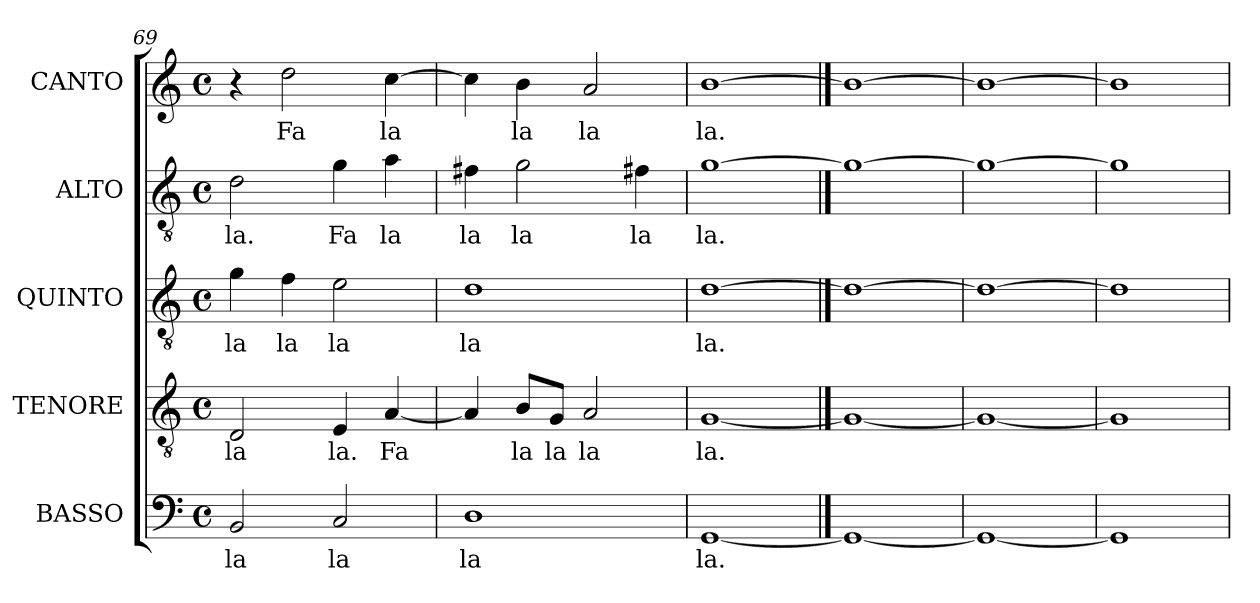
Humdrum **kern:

**kern	**text	**kern	**text	**kern	**text	**kern	**text	**kern	**text
*part5	*part5	*part4	*part4	*part3	*part3	*part2	*part2	*part1	*part1
*staff5	*staff5	*staff4	*staff4	*staff3	*staff3	*staff2	*staff2	*staff1	*staff1
*I"BASSO	*	*I"TENORE	*	*I"QUINTO	*	*I"ALTO	*	*I"CANTO	*
*I'B	*	*I'T	*	*	*	*I'A.	*	*	*
*clefF4	*	*clefGv2	*	*clefGv2	*	*clefGv2	*	*clefG2	*
*	*	*ITrd7c12	*	*ITrd7c12	*	*ITrd7c12	*	*	*
*k[]	*	*k[]	*	*k[]	*	*k[]	*	*k[]	*
*C:	*	*C:	*	*C:	*	*C:	*	*C:	*
*M4/4	*	*M4/4	*	*M4/4	*	*M4/4	*	*M4/4	*
*met(c)	*	*met(c)	*	*met(c)	*	*met(c)	*	*met(c)	*
=69	=69	=69	=69	=69	=69	=69	=69	=69	=69
!	!LO:LY:b:color=#000000	!	!	!	!	!	!	!	!
!	!	!	!LO:LY:b:color=#000000	!	!	!	!	!	!
!	!	!	!	!	!LO:LY:b:color=#000000	!	!	!	!
!	!	!	!	!	!	!	!LO:LY:b:color=#000000	!	!
2BBi/	la	2DDi/	la	4Gi\	la	2Di\	la.	4r	.
!	!	!	!	!	!LO:LY:b:color=#000000	!	!	!	!
!	!	!	!	!	!	!	!	!	!LO:LY:b:color=#000000
.	.	.	.	4Fi\	la	.	.	2ddi\	Fa
!	!LO:LY:b:color=#000000	!	!	!	!	!	!	!	!
!	!	!	!LO:LY:b:color=#000000	!	!	!	!	!	!
!	!	!	!	!	!LO:LY:b:color=#000000	!	!	!	!
!	!	!	!	!	!	!	!LO:LY:b:color=#000000	!	!
2Ci/	la	4EEi/	la.	2Ei\	la	4Gi\	Fa	.	.
!	!	!	!LO:LY:b:color=#000000	!	!	!	!	!	!
!	!	!	!	!	!	!	!LO:LY:b:color=#000000	!	!
!	!	!	!	!	!	!	!	!	!LO:LY:b:color=#000000
.	.	[<4AAi/	Fa	.	.	4Ai\	la	[>4cci\	la
=70	=70	=70	=70	=70	=70	=70	=70	=70	=70
!	!LO:LY:b:color=#000000	!	!	!	!	!	!	!	!
!	!	!	!	!	!LO:LY:b:color=#000000	!	!	!	!
!	!	!	!	!	!	!	!LO:LY:b:color=#000000	!	!
1Di	la	4AAi/]	.	1Di	la	4F#Xi\	la	4cci\]	.
!	!	!	!LO:LY:b:color=#000000	!	!	!	!	!	!
!	!	!	!	!	!	!	!LO:LY:b:color=#000000	!	!
!	!	!	!	!	!	!	!	!	!LO:LY:b:color=#000000
.	.	8BBi/L	la	.	.	2Gi\	la	4bi\	la
!	!	!	!LO:LY:b:color=#000000	!	!	!	!	!	!
.	.	8GGi/J	la	.	.	.	.	.	.
!	!	!	!LO:LY:b:color=#000000	!	!	!	!	!	!
!	!	!	!	!	!	!	!	!	!LO:LY:b:color=#000000
.	.	2AAi/	la	.	.	.	.	2ai/	la
!	!	!	!	!	!	!	!LO:LY:b:color=#000000	!	!
.	.	.	.	.	.	4F#Xi\	la	.	.
=71	=71	=71	=71	=71	=71	=71	=71	=71	=71
!	!LO:LY:b:color=#000000	!	!	!	!	!	!	!	!
!	!	!	!LO:LY:b:color=#000000	!	!	!	!	!	!
!	!	!	!	!	!LO:LY:b:color=#000000	!	!	!	!
!	!	!	!	!	!	!	!LO:LY:b:color=#000000	!	!
!	!	!	!	!	!	!	!	!	!LO:LY:b:color=#000000
[1GGi	la.	[1GGi	la.	[1Di	la.	[1Gi	la.	[1bi	la.
==72	==72	==72	==72	==72	==72	==72	==72	==72	==72
1GGi_	.	1GGi_	.	1Di_	.	1Gi_	.	1bi_	.
=73	=73	=73	=73	=73	=73	=73	=73	=73	=73
1GGi_	.	1GGi_	.	1Di_	.	1Gi_	.	1bi_	.
=74	=74	=74	=74	=74	=74	=74	=74	=74	=74
1GGi]	.	1GGi]	.	1Di]	.	1Gi]	.	1bi]	.
=	=	=	=	=	=	=	=	=	=
*-	*-	*-	*-	*-	*-	*-	*-	*-	*-
